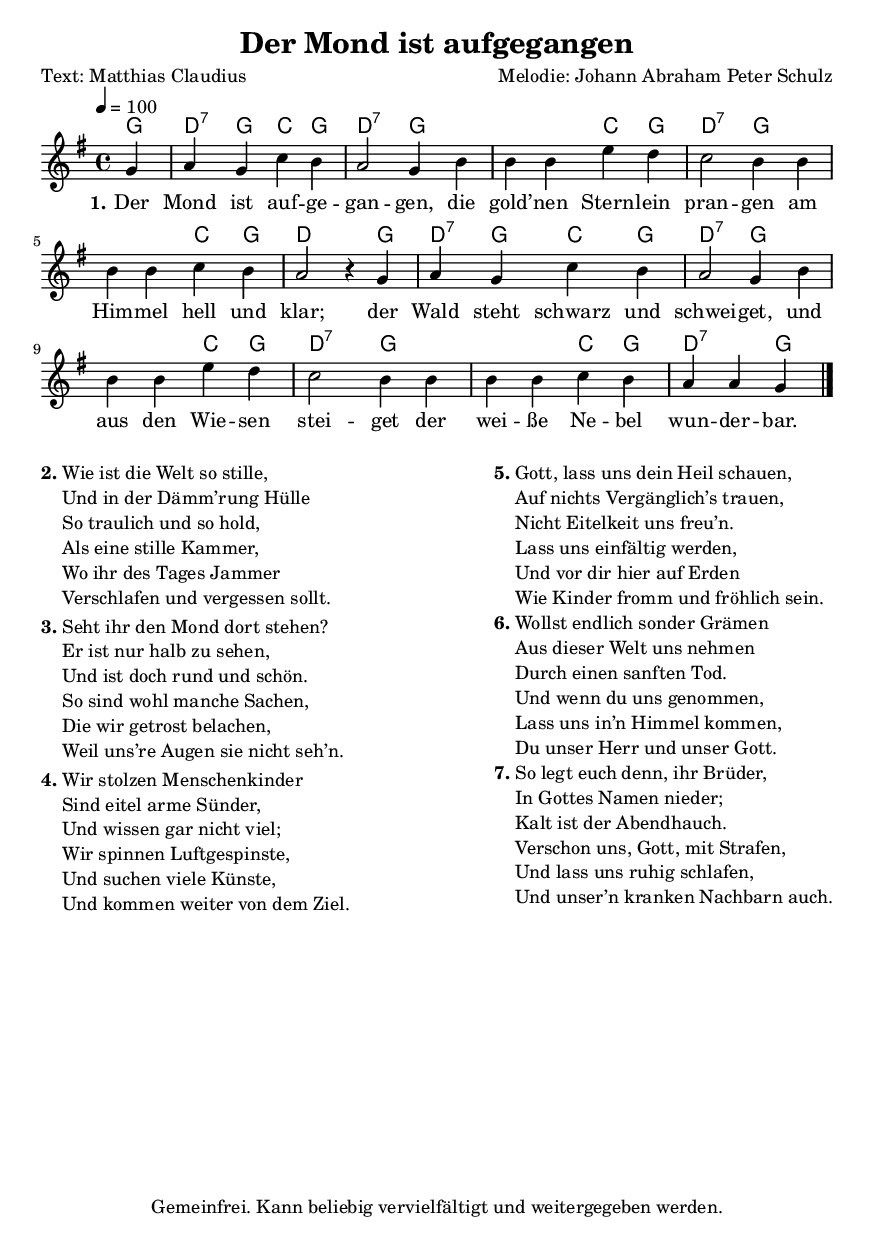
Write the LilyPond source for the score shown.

% Dieses Notenblatt wurde erstellt von Michael "Bosso" Beck
%
% Kontakt: michi_beck86@web.de
%
% geringfügige Änderungen von Hauke Rehr

\include "deutsch.ly"
\include "default.ly"

\version "2.12.3"
\header {
  title = "Der Mond ist aufgegangen"
  poet = "Text: Matthias Claudius"
  composer = "Melodie: Johann Abraham Peter Schulz"
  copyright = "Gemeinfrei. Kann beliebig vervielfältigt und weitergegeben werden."
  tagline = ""
id="6633408fc56fa7d1b5d84ad727e5851b95b1993f"
}

#(set-global-staff-size 16)

akkorde = \chordmode {

  g4 d4:7 g4 c4 g4 d2:7 g1 c4 g4 d2:7 g1
  c4 g4 d2. g4 d4:7 g4 c4 g4 d2:7 g1
  c4 g4 d2:7 g1 c4 g4 d2:7 g4

}


melodie = \relative c'' {
  \partial 4

  g4 a4 g4 c4 h4
  a2 g4 h4
  h4 h4 e4 d4
  c2 h4 h4

  \break

  h4 h4 c4 h4
  a2 r4 g4
  a4 g4 c4 h4
  a2 g4 h4

  \break

  h4 h4 e4 d4
  c2 h4 h4
  h4 h4 c4 h4
  a4 a4 g4 \bar "|."

}

text = \lyricmode {
  \set stanza ="1."
  Der Mond ist auf -- ge -- gan -- gen,
  die gold’ -- nen Stern -- lein pran -- gen am
  Him -- mel hell und klar;
  der Wald steht schwarz und schwei -- get,
  und aus den Wie -- sen stei -- get
  der wei -- ße Ne -- bel wun -- der -- bar.
}

\score {
  <<
    \new ChordNames { \akkorde }
    \new Voice = "Lied" {
      \autoBeamOff
      \clef "treble"
      \time 4/4
      \tempo 4 = 100
      \key g\major
      \melodie
    }
    \new Lyrics \lyricsto "Lied" { \text }
  >>
 \layout {}
 \midi {}
}


\markup {
  \fill-line {
    \column{
      \line {
        \bold "2."
        \column {
          "Wie ist die Welt so stille,"
          "Und in der Dämm’rung Hülle"
          "So traulich und so hold,"
          "Als eine stille Kammer,"
          "Wo ihr des Tages Jammer"
          "Verschlafen und vergessen sollt."
        }
      }
      \hspace #0.1
      \line {
        \bold "3."
        \column {
          "Seht ihr den Mond dort stehen?"
          "Er ist nur halb zu sehen,"
          "Und ist doch rund und schön."
          "So sind wohl manche Sachen,"
          "Die wir getrost belachen,"
          "Weil uns’re Augen sie nicht seh’n."
        }
      }
      \hspace #0.1
      \line {
        \bold "4."
        \column {
          "Wir stolzen Menschenkinder"
          "Sind eitel arme Sünder,"
          "Und wissen gar nicht viel;"
          "Wir spinnen Luftgespinste,"
          "Und suchen viele Künste,"
          "Und kommen weiter von dem Ziel."
        }
      }
    }
    \column{
      \line {
 	\bold "5."
        \column {
          "Gott, lass uns dein Heil schauen,"
          "Auf nichts Vergänglich’s trauen,"
          "Nicht Eitelkeit uns freu’n."
          "Lass uns einfältig werden,"
          "Und vor dir hier auf Erden"
          "Wie Kinder fromm und fröhlich sein."
        }
      }
      \hspace #0.1
      \line {
        \bold "6."
        \column{
          "Wollst endlich sonder Grämen"
          "Aus dieser Welt uns nehmen"
          "Durch einen sanften Tod."
          "Und wenn du uns genommen,"
          "Lass uns in’n Himmel kommen,"
          "Du unser Herr und unser Gott."
        }
      }
      \hspace #0.1
      \line {
        \bold "7."
        \column {
          "So legt euch denn, ihr Brüder,"
          "In Gottes Namen nieder;"
          "Kalt ist der Abendhauch."
          "Verschon uns, Gott, mit Strafen,"
          "Und lass uns ruhig schlafen,"
          "Und unser’n kranken Nachbarn auch."
        }
      }
    }
  }
}

 % some settings % vim: sw=2 et
